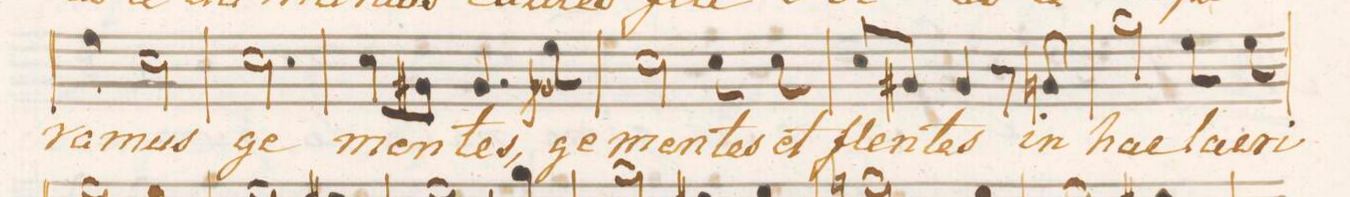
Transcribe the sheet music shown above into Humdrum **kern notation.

**kern	**text	**dynam
*I"Tenore.	*	*
*clefC4	*	*
*k[b-e-]	*	*
*M3/4	*	*
4e-\	-ra-	.
2B-\	-mus	.
=17	=17	=17
2.B-\	ge-	.
=18	=18	=18
8B-\L	-men-	.
8F#X\J	.	.
4.F#/	-tes,	.
8d\	ge-	f
=19	=19	=19
2B-\	-men-	.
8B-\	-tes	.
8B-\	et	.
=20	=20	=20
8B-/L	flen-	.
8F#X/J	.	.
4F#/	-tes	.
8r	.	.
8Fn/	in	.
=21	=21	=21
2f\	hac	.
8d\	la-	.
8d\	-cri-	.
=22	=22	=22
*-	*-	*-
